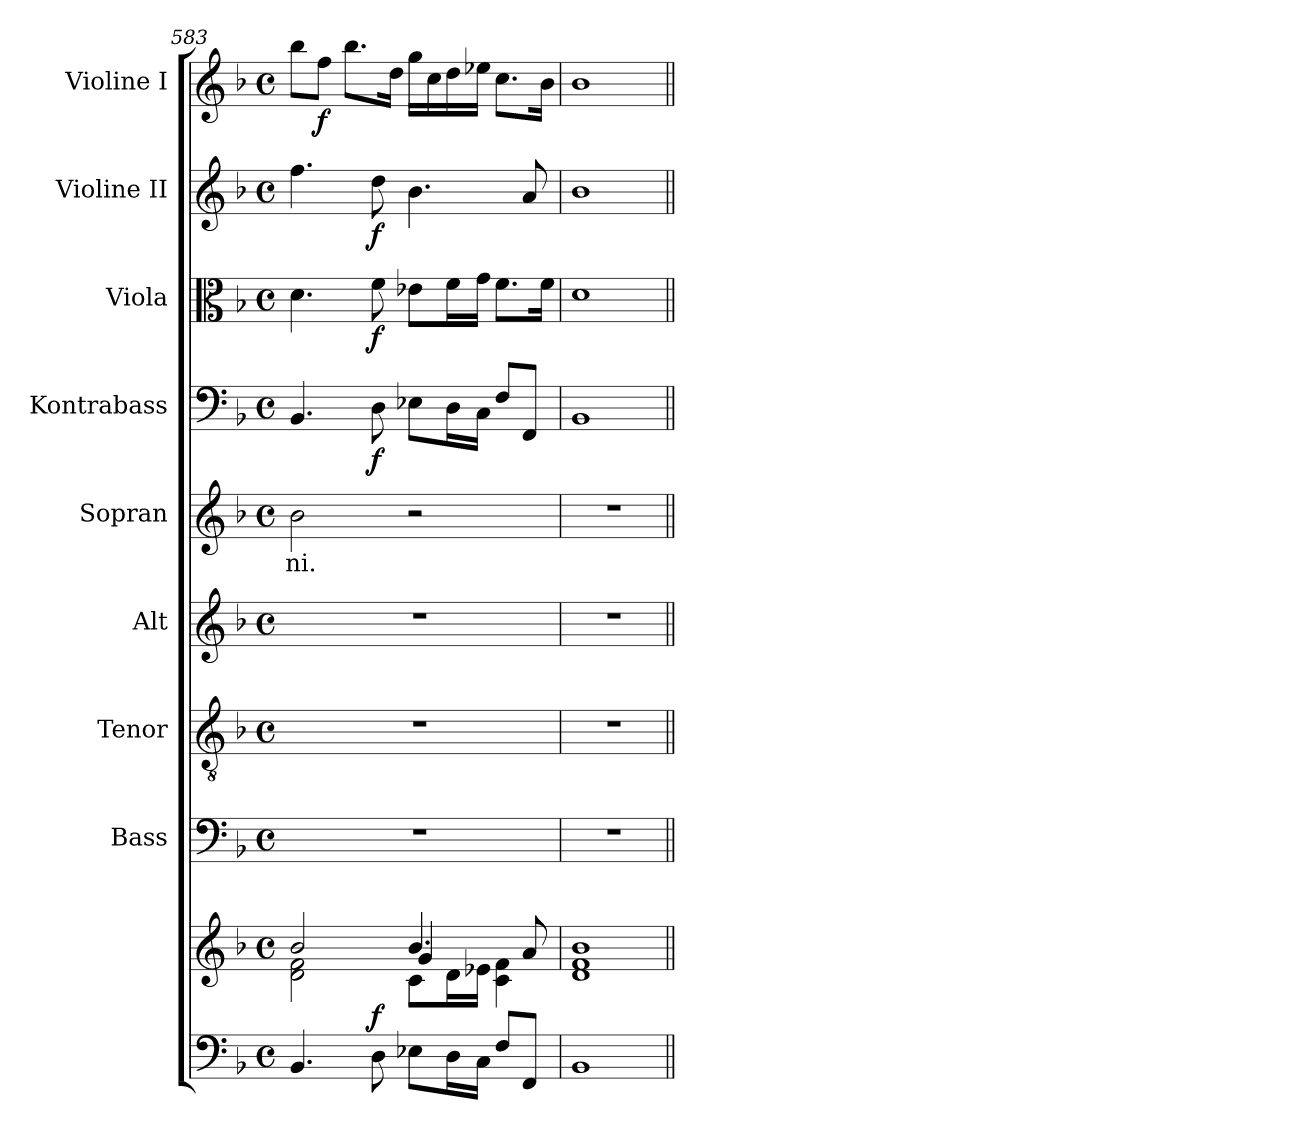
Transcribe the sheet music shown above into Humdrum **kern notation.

**kern	**kern	**dynam	**kern	**kern	**kern	**kern	**text	**kern	**dynam	**kern	**dynam	**kern	**dynam	**kern	**dynam
*part9	*part9	*part9	*part8	*part7	*part6	*part5	*part5	*part4	*part4	*part3	*part3	*part2	*part2	*part1	*part1
*staff10	*staff9	*staff9/10	*staff8	*staff7	*staff6	*staff5	*staff5	*staff4	*staff4	*staff3	*staff3	*staff2	*staff2	*staff1	*staff1
*	*	*	*I"Bass	*I"Tenor	*I"Alt	*I"Sopran	*	*I"Kontrabass	*	*I"Viola	*	*I"Violine II	*	*I"Violine I	*
*	*	*	*I'B.	*I'T.	*I'A.	*I'S.	*	*I'Kb.	*	*I'Vla.	*	*I'Vl. II	*	*I'Vl. I	*
!!LO:LB:g=z
*clefF4	*clefG2	*	*clefF4	*clefGv2	*clefG2	*clefG2	*	*clefF4	*	*clefC3	*	*clefG2	*	*clefG2	*
*	*	*	*	*	*	*	*	*ITrd7c12	*	*	*	*	*	*	*
*k[b-]	*k[b-]	*	*k[b-]	*k[b-]	*k[b-]	*k[b-]	*	*k[b-]	*	*k[b-]	*	*k[b-]	*	*k[b-]	*
*F:	*F:	*	*F:	*F:	*F:	*F:	*	*F:	*	*F:	*	*F:	*	*F:	*
*M4/4	*M4/4	*	*M4/4	*M4/4	*M4/4	*M4/4	*	*M4/4	*	*M4/4	*	*M4/4	*	*M4/4	*
*met(c)	*met(c)	*	*met(c)	*met(c)	*met(c)	*met(c)	*	*met(c)	*	*met(c)	*	*met(c)	*	*met(c)	*
=583	=583	=583	=583	=583	=583	=583	=583	=583	=583	=583	=583	=583	=583	=583	=583
*	*^	*	*	*	*	*	*	*	*	*	*	*	*	*	*
*	*	*^	*	*	*	*	*	*	*	*	*	*	*	*	*	*
!	!	!	!	!	!	!	!	!	!LO:LY:b	!	!	!	!	!	!	!	!
4.BB-/	2b-/	2d\ 2f\	2ryy	.	1r	1r	1r	2b-\	-ni.	4.BBB-/	.	4.d\	.	4.ff\	.	8bb-\L	.
!	!	!	!	!	!	!	!	!	!	!	!	!	!	!	!	!	!LO:DY:b
.	.	.	.	.	.	.	.	.	.	.	.	.	.	.	.	8ff\J	f
.	.	.	.	.	.	.	.	.	.	.	.	.	.	.	.	8.bb-\L	.
!	!	!	!	!LO:DY:a=2	!	!	!	!	!	!	!LO:DY:b	!	!LO:DY:b	!	!LO:DY:b	!	!
8D\	.	.	.	f	.	.	.	.	.	8DD\	f	8f\	f	8dd\	f	.	.
.	.	.	.	.	.	.	.	.	.	.	.	.	.	.	.	16dd\Jk	.
8E-X\L	4.b-/	8c\L	4g/	.	.	.	.	2r	.	8EE-X\L	.	8e-X\L	.	4.b-\	.	16gg\LL	.
.	.	.	.	.	.	.	.	.	.	.	.	.	.	.	.	16cc\	.
16D\L	.	16d\L	.	.	.	.	.	.	.	16DD\L	.	16f\L	.	.	.	16dd\	.
16C\JJ	.	16e-X\JJ	.	.	.	.	.	.	.	16CC\JJ	.	16g\JJ	.	.	.	16ee-X\JJ	.
8F/L	.	4c\ 4f\	4ryy	.	.	.	.	.	.	8FF/L	.	8.f\L	.	.	.	8.cc\L	.
8FF/J	8a/	.	.	.	.	.	.	.	.	8FFF/J	.	.	.	8a/	.	.	.
.	.	.	.	.	.	.	.	.	.	.	.	16f\Jk	.	.	.	16b-\Jk	.
*	*v	*v	*v	*	*	*	*	*	*	*	*	*	*	*	*	*	*
=584	=584	=584	=584	=584	=584	=584	=584	=584	=584	=584	=584	=584	=584	=584	=584
1BB-	1d 1f 1b-	.	1r	1r	1r	1r	.	1BBB-	.	1d	.	1b-	.	1b-	.
=||	=||	=||	=||	=||	=||	=||	=||	=||	=||	=||	=||	=||	=||	=||	=||
*-	*-	*-	*-	*-	*-	*-	*-	*-	*-	*-	*-	*-	*-	*-	*-
